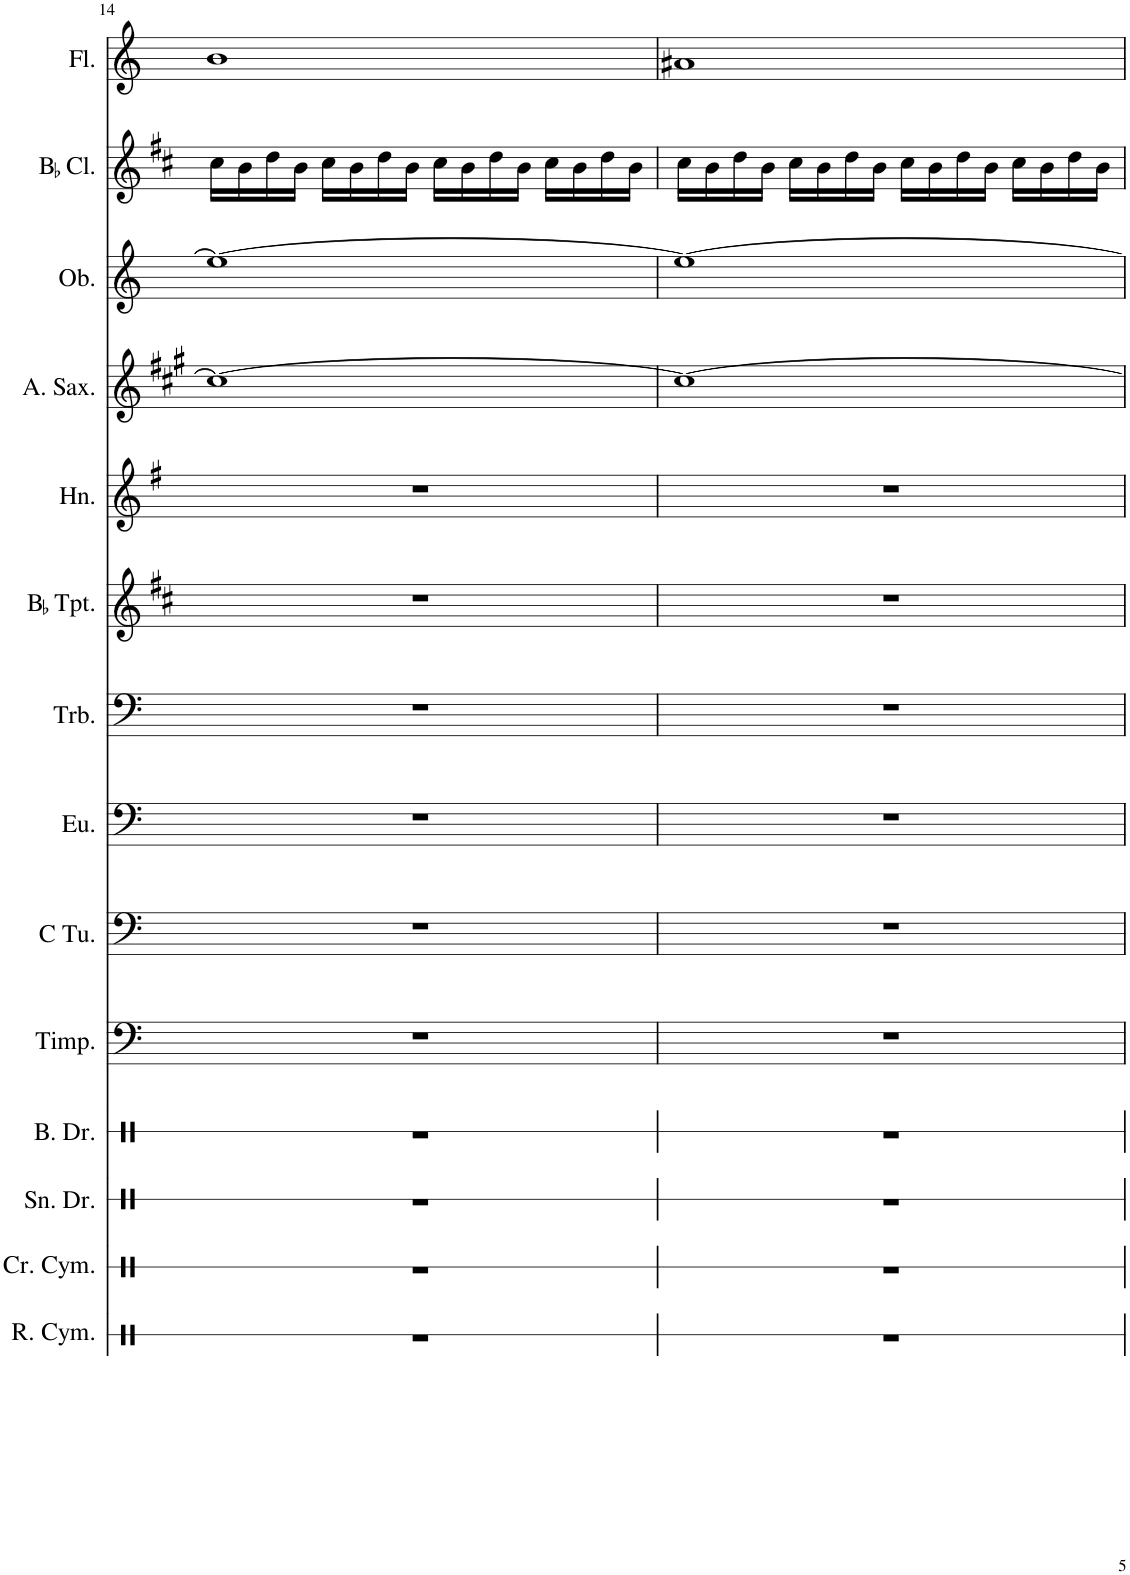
**kern	**kern	**kern	**kern	**kern	**kern	**kern	**kern	**kern	**kern	**kern	**kern	**kern	**kern
*part14	*part13	*part12	*part11	*part10	*part9	*part8	*part7	*part6	*part5	*part4	*part3	*part2	*part1
*staff14	*staff13	*staff12	*staff11	*staff10	*staff9	*staff8	*staff7	*staff6	*staff5	*staff4	*staff3	*staff2	*staff1
*I"Ride Cymbal	*I"Crash Cymbal	*I"Snare Drum	*I"Bass Drum	*I"Timpani	*I"C Tuba	*I"Euphonium	*I"Trombone	*I"BaccidentalFlat Trumpet	*I"Horn	*I"Alto Saxophone	*I"Oboe	*I"BaccidentalFlat Clarinet	*I"Flute
*I'R. Cym.	*I'Cr. Cym.	*I'Sn. Dr.	*I'B. Dr.	*I'Timp.	*I'C Tu.	*I'Eu.	*I'Trb.	*I'BaccidentalFlat Tpt.	*I'Hn.	*I'A. Sax.	*I'Ob.	*I'BaccidentalFlat Cl.	*I'Fl.
!!LO:PB:g=z
*clefX	*clefX	*clefX	*clefX	*clefF4	*clefF4	*clefF4	*clefF4	*clefG2	*clefG2	*clefG2	*clefG2	*clefG2	*clefG2
*	*	*	*	*	*	*	*	*Trd1c2	*Trd4c7	*Trd5c9	*	*Trd1c2	*
*k[]	*k[]	*k[]	*k[]	*k[]	*k[]	*k[]	*k[]	*k[f#c#]	*k[f#]	*k[f#c#g#]	*k[]	*k[f#c#]	*k[]
*M4/4	*M4/4	*M4/4	*M4/4	*M4/4	*M4/4	*M4/4	*M4/4	*M4/4	*M4/4	*M4/4	*M4/4	*M4/4	*M4/4
=14	=14	=14	=14	=14	=14	=14	=14	=14	=14	=14	=14	=14	=14
1r	1r	1r	1r	1r	1r	1r	1r	1r	1r	1cc#_	1ee_	16cc#\LL	1b
.	.	.	.	.	.	.	.	.	.	.	.	16b\	.
.	.	.	.	.	.	.	.	.	.	.	.	16dd\	.
.	.	.	.	.	.	.	.	.	.	.	.	16b\JJ	.
.	.	.	.	.	.	.	.	.	.	.	.	16cc#\LL	.
.	.	.	.	.	.	.	.	.	.	.	.	16b\	.
.	.	.	.	.	.	.	.	.	.	.	.	16dd\	.
.	.	.	.	.	.	.	.	.	.	.	.	16b\JJ	.
.	.	.	.	.	.	.	.	.	.	.	.	16cc#\LL	.
.	.	.	.	.	.	.	.	.	.	.	.	16b\	.
.	.	.	.	.	.	.	.	.	.	.	.	16dd\	.
.	.	.	.	.	.	.	.	.	.	.	.	16b\JJ	.
.	.	.	.	.	.	.	.	.	.	.	.	16cc#\LL	.
.	.	.	.	.	.	.	.	.	.	.	.	16b\	.
.	.	.	.	.	.	.	.	.	.	.	.	16dd\	.
.	.	.	.	.	.	.	.	.	.	.	.	16b\JJ	.
=15	=15	=15	=15	=15	=15	=15	=15	=15	=15	=15	=15	=15	=15
1r	1r	1r	1r	1r	1r	1r	1r	1r	1r	1cc#_	1ee_	16cc#\LL	1a#X
.	.	.	.	.	.	.	.	.	.	.	.	16b\	.
.	.	.	.	.	.	.	.	.	.	.	.	16dd\	.
.	.	.	.	.	.	.	.	.	.	.	.	16b\JJ	.
.	.	.	.	.	.	.	.	.	.	.	.	16cc#\LL	.
.	.	.	.	.	.	.	.	.	.	.	.	16b\	.
.	.	.	.	.	.	.	.	.	.	.	.	16dd\	.
.	.	.	.	.	.	.	.	.	.	.	.	16b\JJ	.
.	.	.	.	.	.	.	.	.	.	.	.	16cc#\LL	.
.	.	.	.	.	.	.	.	.	.	.	.	16b\	.
.	.	.	.	.	.	.	.	.	.	.	.	16dd\	.
.	.	.	.	.	.	.	.	.	.	.	.	16b\JJ	.
.	.	.	.	.	.	.	.	.	.	.	.	16cc#\LL	.
.	.	.	.	.	.	.	.	.	.	.	.	16b\	.
.	.	.	.	.	.	.	.	.	.	.	.	16dd\	.
.	.	.	.	.	.	.	.	.	.	.	.	16b\JJ	.
=	=	=	=	=	=	=	=	=	=	=	=	=	=
*-	*-	*-	*-	*-	*-	*-	*-	*-	*-	*-	*-	*-	*-
